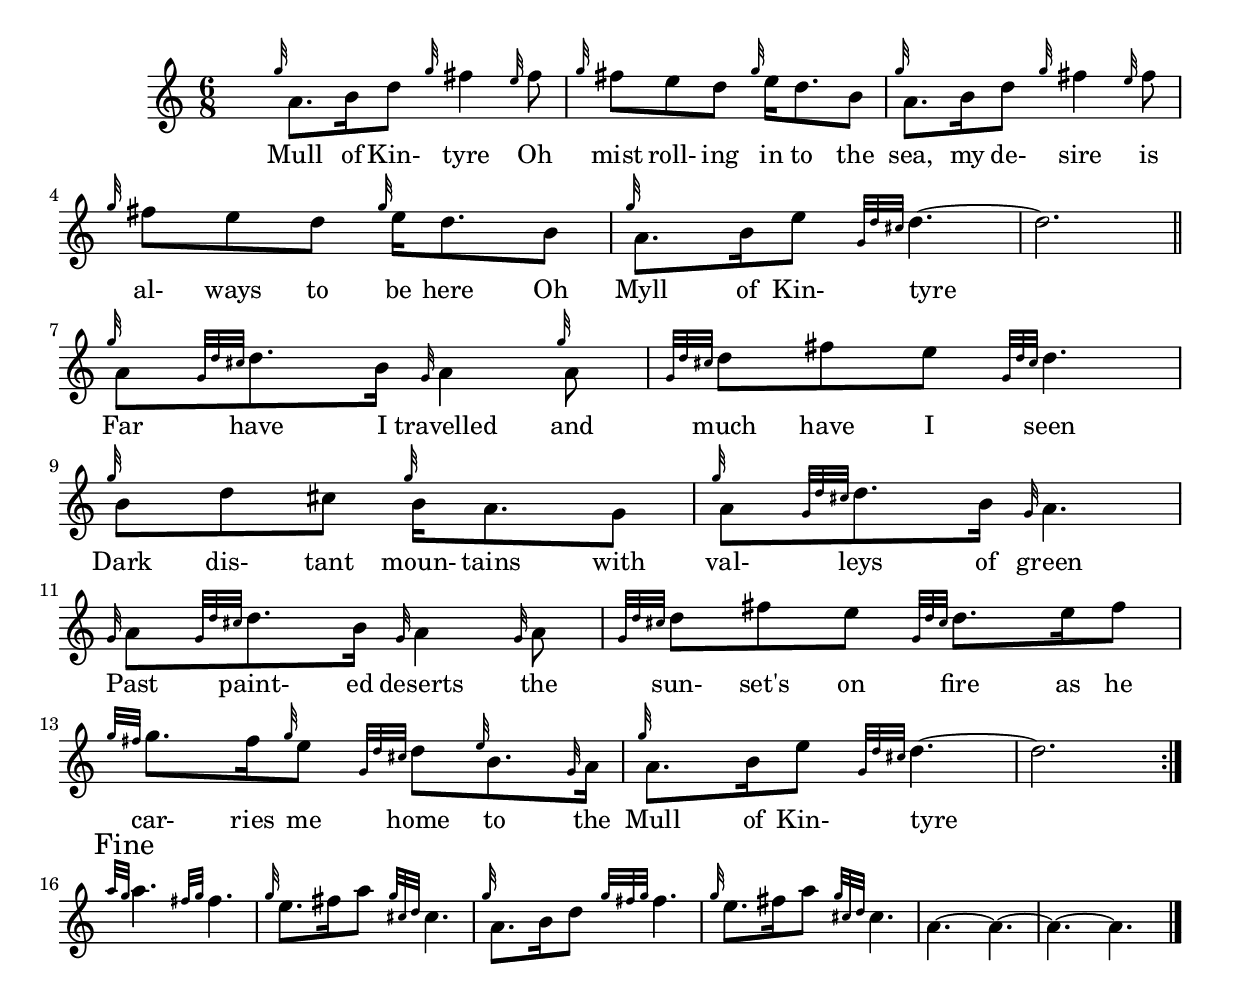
\version "2.18.2"

\include "bagpipe.ly"

\include "./config.ily"
% 6/8 Mull of Kintyre
% Pipes
\version "2.18.2"
composerPipes = ""
pipeglobal = {
	\key a \mixolydian
}
% Music
pipesA = {
  %Refrain
 \grg a8. [ b16 d8 ] \grg f4 \gre f8 |
 \grg f8 [ e8 d8 ] \grg e16 [ d8. b8 ] |
 \grg a8. [ b16 d8 ] \grg f4 \gre f8 |
 \grg f8 [ e8 d8 ] \grg e16 [ d8. b8 ] |
 \grg a8. [ b16 e8 ] \thrwd d4.~ |
 d2. |
}
pipesB = {
  %Couplet
 \grg a8 [ \thrwd d8. b16 ] \grG a4 \grg a8 |
 \thrwd d8 [ f8 e8 ] \thrwd d4. |
 \grg b8 [ d8 c8 ] \grg b16 [ a8. G8 ] |
 \grg a8 [ \thrwd d8. b16 ] \grG a4. | 

 \grG a8 [ \thrwd d8. b16 ] \grG a4 \grG a8 |
 \thrwd d8 [ f8 e8 ] \thrwd d8. [ e16 f8 ] |
 \dblg g8. [ f16 \grg e8 ] \thrwd d8 [ \gre b8. \grG a16 ] |
 \grg a8. [ b16 e8 ] \thrwd d4.~ |
 d2. |  
}
pipesE = {
 \dblA A4. \hdblf f4. |
 \grg e8. [ f16 A8 ] \dblc c4. |
 \grg a8. [ b16 d8 ] \dblf f4. |
 \grg e8. [ f16 A8 ] \dblc c4. |  
%
 a4.~ a4.~ |
 a4.~ a4. |  

}

% 6/8 Mull of Kintyre
% Lyrics
\version "2.18.2"
composerLyrics  = "Paul McCartney"
lyricsglobal = {}
instrumentLyrics= "Lyrics"
% Music
refrain = \lyricmode {
	Mull of Kin- tyre
	Oh mist roll- ing in to the sea,
	my de- sire is al- ways to be here 
	Oh Myll of Kin- tyre
}
coupletA = \lyricmode {
	Far have I travelled
	and much have I seen
	Dark dis- tant moun- tains 
	with val- leys of green
	Past paint- ed deserts
	the sun- set's on fire
	as he car- ries me home
	to the Mull of Kin- tyre
}
  	


% From Svenax's bagpipemusic
markText = #(define-music-function (parser location text) (string?) #{
    \once \override Score.RehearsalMark #'self-alignment-X = #LEFT
    \mark \markup $text
#})

\score {
    \new Staff {
		\global
		\lyricsglobal
		<<
		  	\new Voice = "format"
			{
			  	\repeat volta 2 {
				  	% Refrain
					\repeat unfold 6 {	
					  \measure
					}
					\bar "||"
					\break
					% Couplet
					\repeat unfold 4 {
					  \measure
					}
					\break
					\repeat unfold 4 {
					  \measure
					}

					\measure
					\break

				}
				% Dunno
				\markText "Fine"
				\repeat unfold 6 {
				  \measure
				}
				\bar "|."
				
			
			
			}%Format
			\new Voice = "tune"
			{ 
				\pipesA
				\pipesB

				\pipesE
			
			}
			\new Lyrics = "lyrics" {
				\lyricsto "tune" { 
					\refrain

					\coupletA
				}
			}
		>>
	}
	\header {
		title = \title
		meter = \meter
		instrument = \instrumentLyrics
		composer = \markup \large {
		  	\column \right-align {
			  $(if (not (string=? "" composerPipes)) #{ \markup { \line { \composerPipes  ":" } } #} )
			  $(if (not (string=? "" composerLyrics)) #{ \markup { \line { \composerLyrics ":" } } #} )
		  	}
			\column \right-align {
			    $(if (not (string=? "" composerPipes)) #{ \markup { \line { \instrumentPipes  } } #} )
				$(if (not (string=? "" composerLyrics)) #{ \markup { \line { "Lyrics" } } #} )
			}
		}

	}
}
%\markup {
%  \fill-line{
%	\column {
%	  \verseAblock
%	  \combine \null \vspace #0.5
%	  \verseBblock
%	}
%  }
%}

